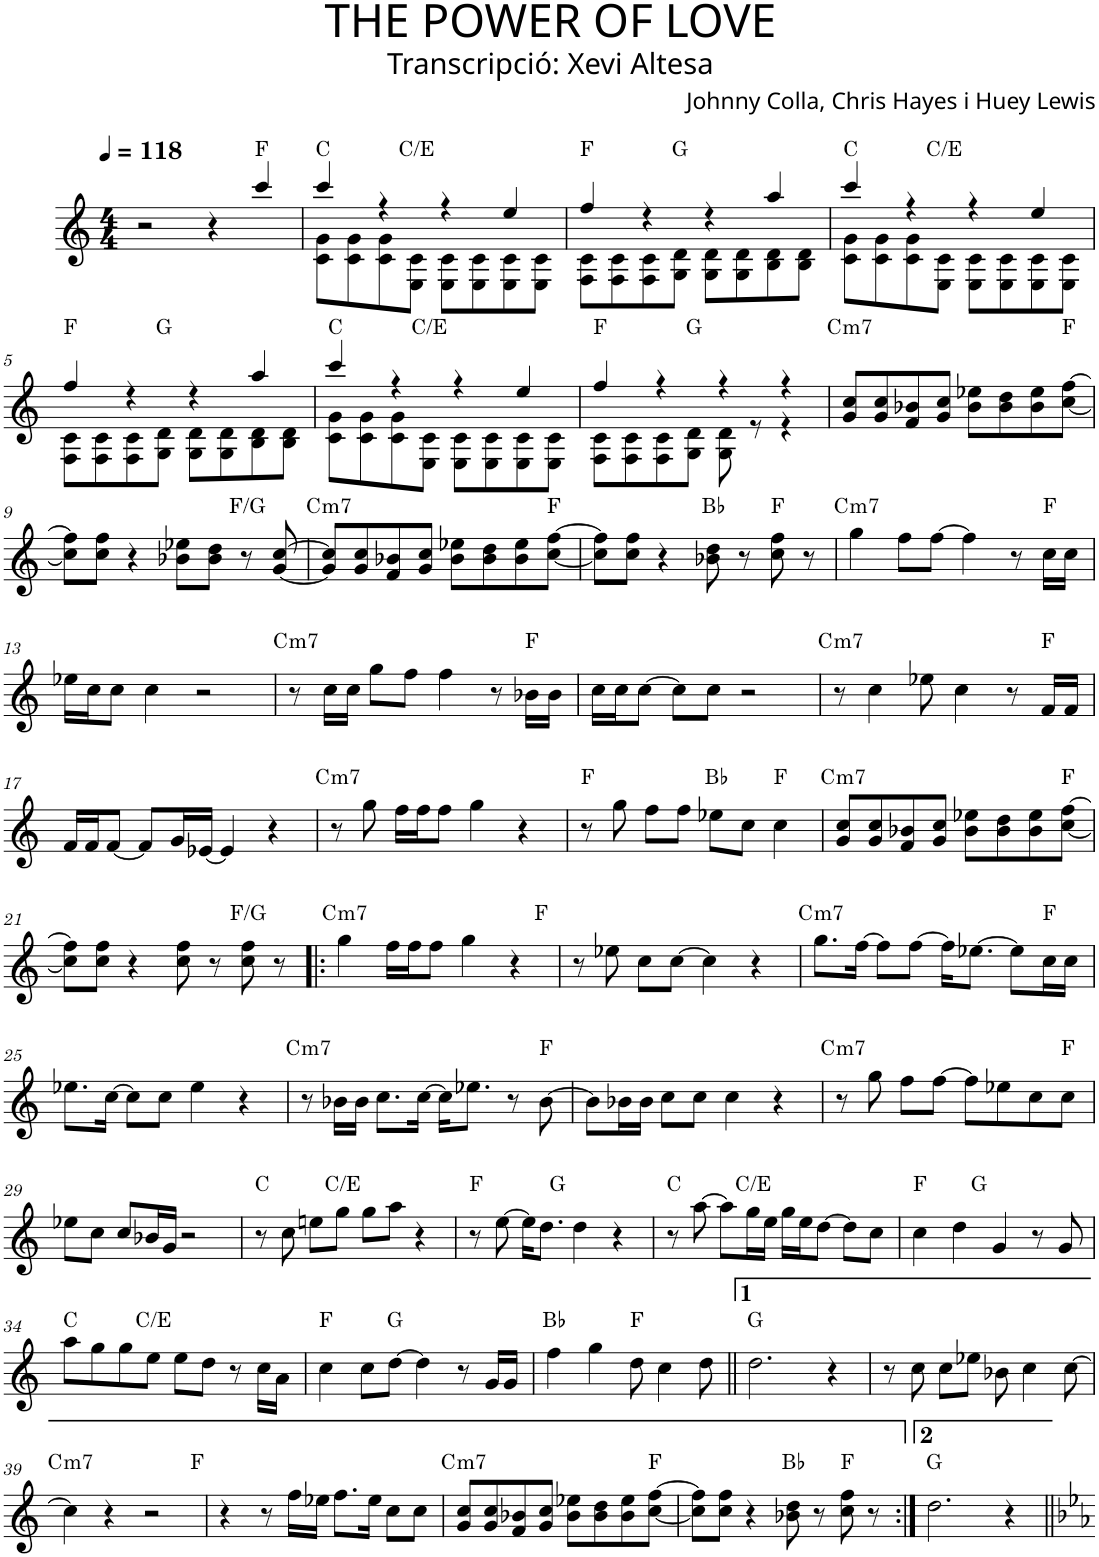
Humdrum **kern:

**kern	**harte
*part1	*part1
*staff1	*
*I"P1	*
*clefG2	*
*k[]	*
*M4/4	*
*MM118	*
=1	=1
2r	.
4r	.
4ccc/	F:maj
=2	=2
*^	*
4ccc/	8c\ 8g\L	C:maj
.	8c\ 8g\	.
4r	8c\ 8g\	.
.	8E\ 8c\J	C:maj/3
4r	8E\ 8c\L	.
.	8E\ 8c\	.
4ee/	8E\ 8c\	.
.	8E\ 8c\J	.
=3	=3	=3
4ff/	8F\ 8c\L	F:maj
.	8F\ 8c\	.
4r	8F\ 8c\	.
.	8G\ 8d\J	G:maj
4r	8G\ 8d\L	.
.	8G\ 8d\	.
4aa/	8B\ 8d\	.
.	8B\ 8d\J	.
=4	=4	=4
4ccc/	8c\ 8g\L	C:maj
.	8c\ 8g\	.
4r	8c\ 8g\	.
.	8E\ 8c\J	C:maj/3
4r	8E\ 8c\L	.
.	8E\ 8c\	.
4ee/	8E\ 8c\	.
.	8E\ 8c\J	.
!!LO:LB:g=z	!!
=5	=5	=5
4ff/	8F\ 8c\L	F:maj
.	8F\ 8c\	.
4r	8F\ 8c\	.
.	8G\ 8d\J	G:maj
4r	8G\ 8d\L	.
.	8G\ 8d\	.
4aa/	8B\ 8d\	.
.	8B\ 8d\J	.
=6	=6	=6
4ccc/	8c\ 8g\L	C:maj
.	8c\ 8g\	.
4r	8c\ 8g\	.
.	8E\ 8c\J	C:maj/3
4r	8E\ 8c\L	.
.	8E\ 8c\	.
4ee/	8E\ 8c\	.
.	8E\ 8c\J	.
=7	=7	=7
4ff/	8F\ 8c\L	F:maj
.	8F\ 8c\	.
4r	8F\ 8c\	.
.	8G\ 8d\J	G:maj
4r	8G\ 8d\	.
.	8r	.
4r	4r	.
=8	=8	=8
!	!	!LO:H:kt=m7
*v	*v	*
8g/ 8cc/L	C:min7
8g/ 8cc/	.
8f/ 8b-X/	.
8g/ 8cc/J	.
8b-\ 8ee-X\L	.
8b-\ 8dd\	.
8b-\ 8ee-\	.
[<8cc\ [>8ff\J	F:maj
!!LO:LB:g=z
=9	=9
8cc\] 8ff\]L	.
8cc\ 8ff\J	.
4r	.
8b-X\ 8ee-X\L	.
8b-\ 8dd\J	.
8r	F:maj/2
[<8g/ [>8cc/	.
=10	=10
!	!LO:H:kt=m7
8g/] 8cc/]L	C:min7
8g/ 8cc/	.
8f/ 8b-X/	.
8g/ 8cc/J	.
8b-\ 8ee-X\L	.
8b-\ 8dd\	.
8b-\ 8ee-\	.
[<8cc\ [>8ff\J	F:maj
=11	=11
8cc\] 8ff\]L	.
8cc\ 8ff\J	.
4r	.
8b-X\ 8dd\	Bb:maj
8r	.
8cc\ 8ff\	F:maj
8r	.
=12	=12
!	!LO:H:kt=m7
4gg\	C:min7
8ff\L	.
[>8ff\J	.
4ff\]	.
8r	.
16cc\LL	F:maj
16cc\JJ	.
!!LO:LB:g=z
=13	=13
16ee-X\LL	.
16cc\J	.
8cc\J	.
4cc\	.
2r	.
=14	=14
!	!LO:H:kt=m7
8r	C:min7
16cc\LL	.
16cc\JJ	.
8gg\L	.
8ff\J	.
4ff\	.
8r	.
16b-X\LL	F:maj
16b-\JJ	.
=15	=15
16cc\LL	.
16cc\J	.
[>8cc\J	.
8cc\L]	.
8cc\J	.
2r	.
=16	=16
!	!LO:H:kt=m7
8r	C:min7
4cc\	.
8ee-X\	.
4cc\	.
8r	.
16f/LL	F:maj
16f/JJ	.
!!LO:LB:g=z
=17	=17
16f/LL	.
16f/J	.
[<8f/J	.
8f/L]	.
16g/L	.
[<16e-X/JJ	.
4e-/]	.
4r	.
=18	=18
!	!LO:H:kt=m7
8r	C:min7
8gg\	.
16ff\LL	.
16ff\J	.
8ff\J	.
4gg\	.
4r	.
=19	=19
8r	F:maj
8gg\	.
8ff\L	.
8ff\J	.
8ee-X\L	Bb:maj
8cc\J	.
4cc\	F:maj
=20	=20
!	!LO:H:kt=m7
8g/ 8cc/L	C:min7
8g/ 8cc/	.
8f/ 8b-X/	.
8g/ 8cc/J	.
8b-\ 8ee-X\L	.
8b-\ 8dd\	.
8b-\ 8ee-\	.
[<8cc\ [>8ff\J	F:maj
!!LO:LB:g=z
=21	=21
8cc\] 8ff\]L	.
8cc\ 8ff\J	.
4r	.
8cc\ 8ff\	.
8r	.
8cc\ 8ff\	F:maj/2
8r	.
=22!|:	=22!|:
!	!LO:H:kt=m7
*^	*
4gg\	2..ryy	C:min7
16ff\LL	.	.
16ff\J	.	.
8ff\J	.	.
4gg\	.	.
4r	.	.
.	8ryy	F:maj
*v	*v	*
=23	=23
8r	.
8ee-X\	.
8cc\L	.
[>8cc\J	.
4cc\]	.
4r	.
=24	=24
!	!LO:H:kt=m7
8.gg\L	C:min7
[>16ff\Jk	.
8ff\L]	.
[>8ff\J	.
16ff\KL]	.
[>8.ee-X\J	.
8ee-\L]	.
16cc\L	F:maj
16cc\JJ	.
!!LO:LB:g=z
=25	=25
8.ee-X\L	.
[>16cc\Jk	.
8cc\L]	.
8cc\J	.
4ee-\	.
4r	.
=26	=26
!	!LO:H:kt=m7
8r	C:min7
16b-X\LL	.
16b-\JJ	.
8.cc\L	.
[>16cc\Jk	.
16cc\KL]	.
8.ee-X\J	.
8r	.
[>8b-\	F:maj
=27	=27
8b-\L]	.
16b-X\L	.
16b-\JJ	.
8cc\L	.
8cc\J	.
4cc\	.
4r	.
=28	=28
!	!LO:H:kt=m7
8r	C:min7
8gg\	.
8ff\L	.
[>8ff\J	.
8ff\L]	.
8ee-X\	.
8cc\	.
8cc\J	F:maj
!!LO:LB:g=z
=29	=29
8ee-X\L	.
8cc\J	.
8cc/L	.
16b-X/L	.
16g/JJ	.
2r	.
=30	=30
8r	C:maj
8cc\	.
8een\L	.
8gg\J	C:maj/3
8gg\L	.
8aa\J	.
4r	.
=31	=31
*^	*
8r	4.ryy	F:maj
[>8ee\	.	.
16ee\KL]	.	.
8.dd\J	.	.
.	2ryy	G:maj
4dd\	.	.
4r	.	.
.	8ryy	.
*v	*v	*
=32	=32
8r	C:maj
[>8aa\	.
8aa\L]	.
16gg\L	C:maj/3
16ee\JJ	.
16gg\LL	.
16ee\J	.
[>8dd\J	.
8dd\L]	.
8cc\J	.
=33	=33
*^	*
4cc\	4.ryy	F:maj
4dd\	.	.
.	2ryy	G:maj
4g/	.	.
8r	.	.
8g/	8ryy	.
*v	*v	*
!!LO:LB:g=z
=34	=34
8aa\L	C:maj
8gg\	.
8gg\	.
8ee\J	C:maj/3
8ee\L	.
8dd\J	.
8r	.
16cc\LL	.
16a\JJ	.
=35	=35
4cc\	F:maj
8cc\L	.
[>8dd\J	G:maj
4dd\]	.
8r	.
16g/LL	.
16g/JJ	.
=36	=36
4ff\	Bb:maj
4gg\	.
8dd\	F:maj
4cc\	.
8dd\	.
=37||	=37||
2.dd\	G:maj
4r	.
=38	=38
8r	.
8cc\	.
8cc\L	.
8ee-X\J	.
8b-X\	.
4cc\	.
[>8cc\	.
!!LO:LB:g=z
=39	=39
!	!LO:H:kt=m7
*^	*
4cc\]	2..ryy	C:min7
4r	.	.
2r	.	.
.	8ryy	F:maj
*v	*v	*
=40	=40
4r	.
8r	.
16ff\LL	.
16ee-X\JJ	.
8.ff\L	.
16ee-\Jk	.
8cc\L	.
8cc\J	.
=41	=41
!	!LO:H:kt=m7
8g/ 8cc/L	C:min7
8g/ 8cc/	.
8f/ 8b-X/	.
8g/ 8cc/J	.
8b-\ 8ee-X\L	.
8b-\ 8dd\	.
8b-\ 8ee-\	.
[<8cc\ [>8ff\J	F:maj
=42	=42
8cc\] 8ff\]L	.
8cc\ 8ff\J	.
4r	.
8b-X\ 8dd\	Bb:maj
8r	.
8cc\ 8ff\	F:maj
8r	.
=43:|!	=43:|!
2.dd\	G:maj
4r	.
=||	=||
*-	*-
